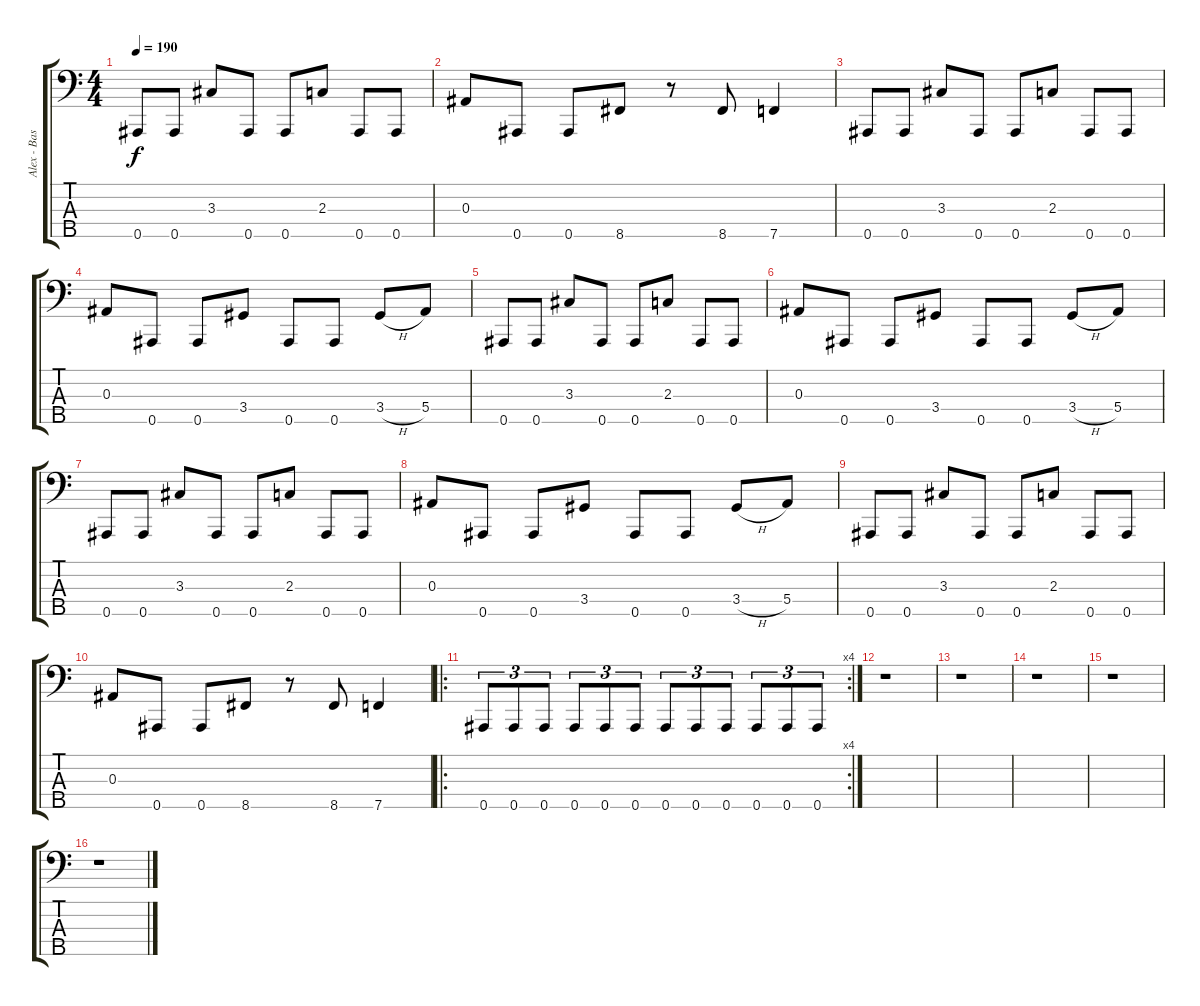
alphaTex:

\track ("Alex - Bass" "Alex - Bas") {instrument electricbasspick}
\staff {score tabs}
\tuning (Ab2 Eb2 Bb1 F1 Bb0) {hide}
\ts (4 4)
\tempo 190
\clef f4
\ks c
0.5.8{dy f} 0.5.8 3.3.8 0.5.8 0.5.8 2.3.8 0.5.8 0.5.8 |
0.3.8 0.5.8 0.5.8 8.5.8 r.8 8.5.8 7.5.4 |
0.5.8 0.5.8 3.3.8 0.5.8 0.5.8 2.3.8 0.5.8 0.5.8 |
0.3.8 0.5.8 0.5.8 3.4.8 0.5.8 0.5.8 3.4{h}.8 5.4.8 |
0.5.8 0.5.8 3.3.8 0.5.8 0.5.8 2.3.8 0.5.8 0.5.8 |
0.3.8 0.5.8 0.5.8 3.4.8 0.5.8 0.5.8 3.4{h}.8 5.4.8 |
0.5.8 0.5.8 3.3.8 0.5.8 0.5.8 2.3.8 0.5.8 0.5.8 |
0.3.8 0.5.8 0.5.8 3.4.8 0.5.8 0.5.8 3.4{h}.8 5.4.8 |
0.5.8 0.5.8 3.3.8 0.5.8 0.5.8 2.3.8 0.5.8 0.5.8 |
0.3.8 0.5.8 0.5.8 8.5.8 r.8 8.5.8 7.5.4 |
\ro
\rc 4
0.5.8{tu (3 2)} 0.5.8{tu (3 2)} 0.5.8{tu (3 2)} 0.5.8{tu (3 2)} 0.5.8{tu (3 2)} 0.5.8{tu (3 2)} 0.5.8{tu (3 2)} 0.5.8{tu (3 2)} 0.5.8{tu (3 2)} 0.5.8{tu (3 2)} 0.5.8{tu (3 2)} 0.5.8{tu (3 2)} |
r.1 |
r.1 |
r.1 |
r.1 |
r.1
